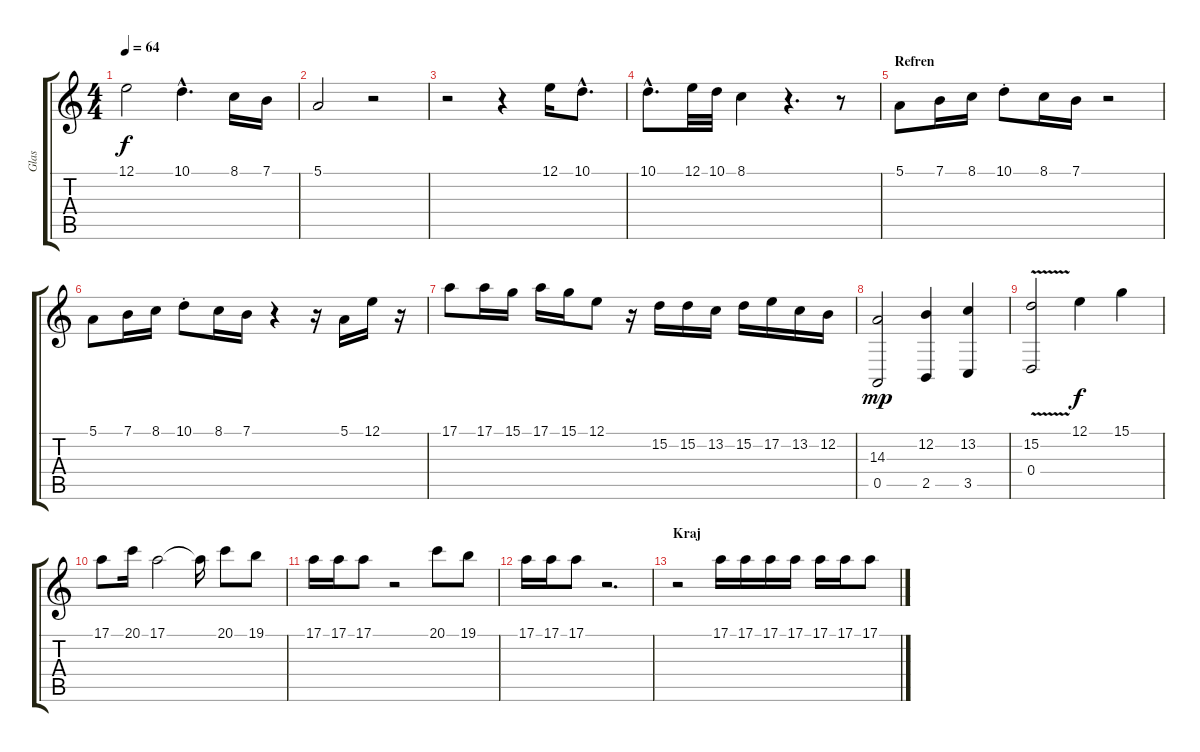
\track ("Glas" "Glas") {instrument violin}
\staff {score tabs}
\tuning (E4 B3 G3 D3 A2 E2) {hide}
\ts (4 4)
\tempo 64
\clef g2
\ks c
12.1.2{dy f} 10.1{hac}.4{d} 8.1.16 7.1.16 |
5.1.2 r.2 |
r.2 r.4 12.1.16 10.1{hac}.8{d} |
10.1{hac}.8{d} 12.1.32 10.1.32 8.1.4 r.4{d} r.8 |
\section ("" "Refren")
5.1.8 7.1.16 8.1.16 10.1{st}.8 8.1.16 7.1.16 r.2 |
5.1.8 7.1.16 8.1.16 10.1{st}.8 8.1.16 7.1.16 r.4 r.16 5.1.16 12.1.16 r.16 |
17.1.8 17.1.16 15.1.16 17.1.16 15.1.16 12.1.8 r.16 15.2.16 15.2.16 13.2.16 15.2.16 17.2.16 13.2.16 12.2.16 |
(14.3 0.5).2{dy mp} (12.2 2.5).4 (13.2 3.5).4 |
(15.2 0.4{v}).2 12.1.4{dy f} 15.1.4 |
17.1.8 20.1.16 17.1.2 17.1{t}.16 20.1.8 19.1.8 |
17.1.16 17.1.16 17.1.8 r.2 20.1.8 19.1.8 |
17.1.16 17.1.16 17.1.8 r.2{d} |
\section ("" "Kraj")
r.2 17.1.16 17.1.16 17.1.16 17.1.16 17.1.16 17.1.16 17.1.8
